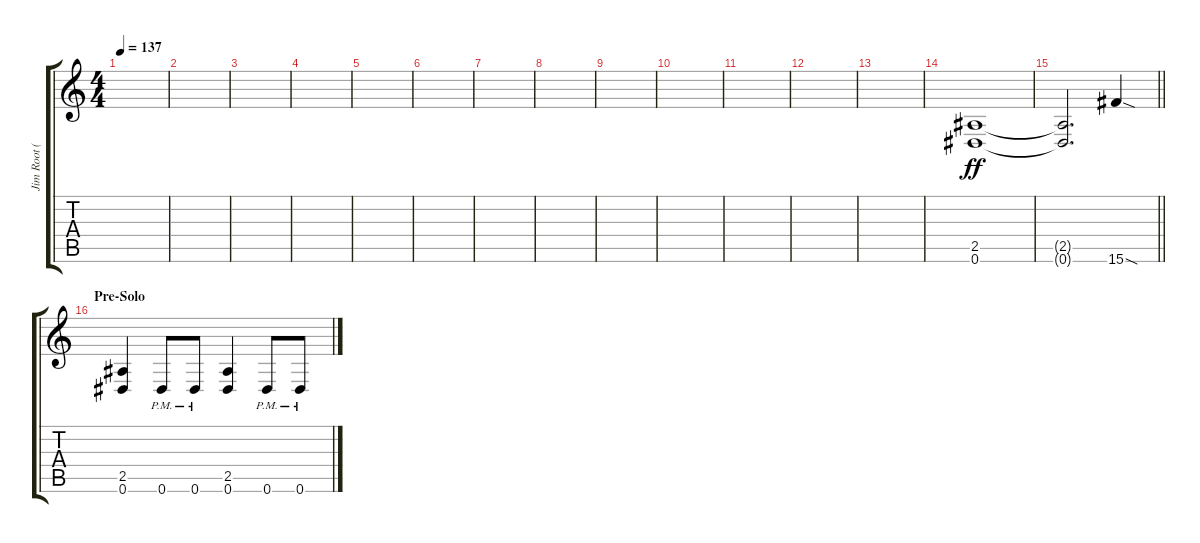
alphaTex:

\track ("Jim Root (Lead Guitar)" "Jim Root (") {instrument distortionguitar}
\staff {score tabs}
\tuning (Eb4 Bb3 Gb3 Db3 Ab2 Eb2) {hide}
\ts (4 4)
\tempo 137
\clef g2
\ks c
|
|
|
|
|
|
|
|
|
|
|
|
|
(2.5 0.6).1{dy ff volume 16} |
\barLineRight lightlight
(2.5{t} 0.6{t}).2{d} 15.6{sod}.4 |
\section ("" "Pre-Solo")
(2.5 0.6).4 0.6{pm}.8 0.6{pm}.8 (2.5 0.6).4 0.6{pm}.8 0.6{pm}.8
